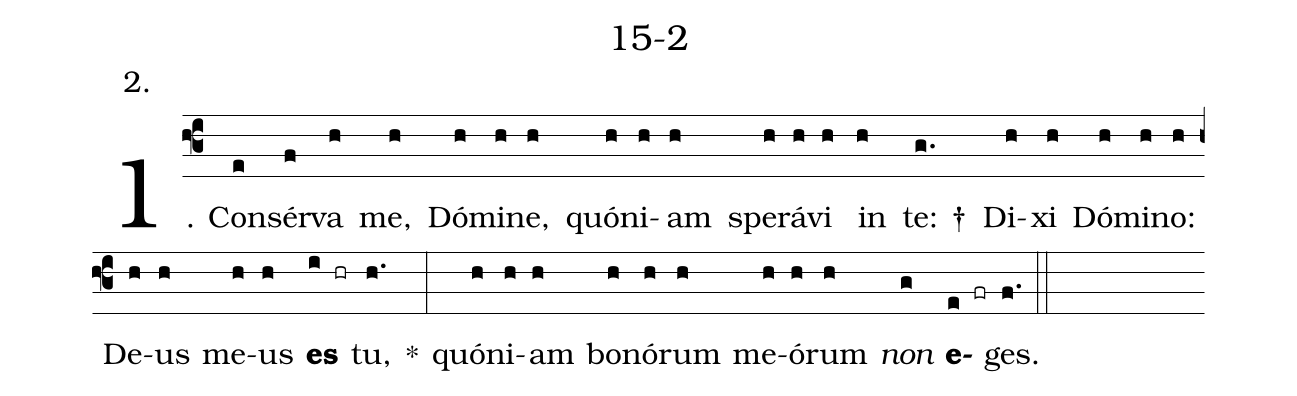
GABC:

name: 15-2;
annotation: 2.;
%%
(f3)1. Con(e)sér(f)va(h) me,(h) Dó(h)mi(h)ne,(h) quón(h)i(h)am(h) spe(h)rá(h)vi(h) in(h) te: †(g.) Di(h)xi(h) Dó(h)mi(h)no:(h) De(h)us(h) me(h)us(h) <b>es</b>(i hr) tu,(h.) *(:) quón(h)i(h)am(h) bo(h)nó(h)rum(h) me(h)ó(h)rum(h) <i>non</i>(g) <b>e</b>(e fr)ges.(f.) (::)
